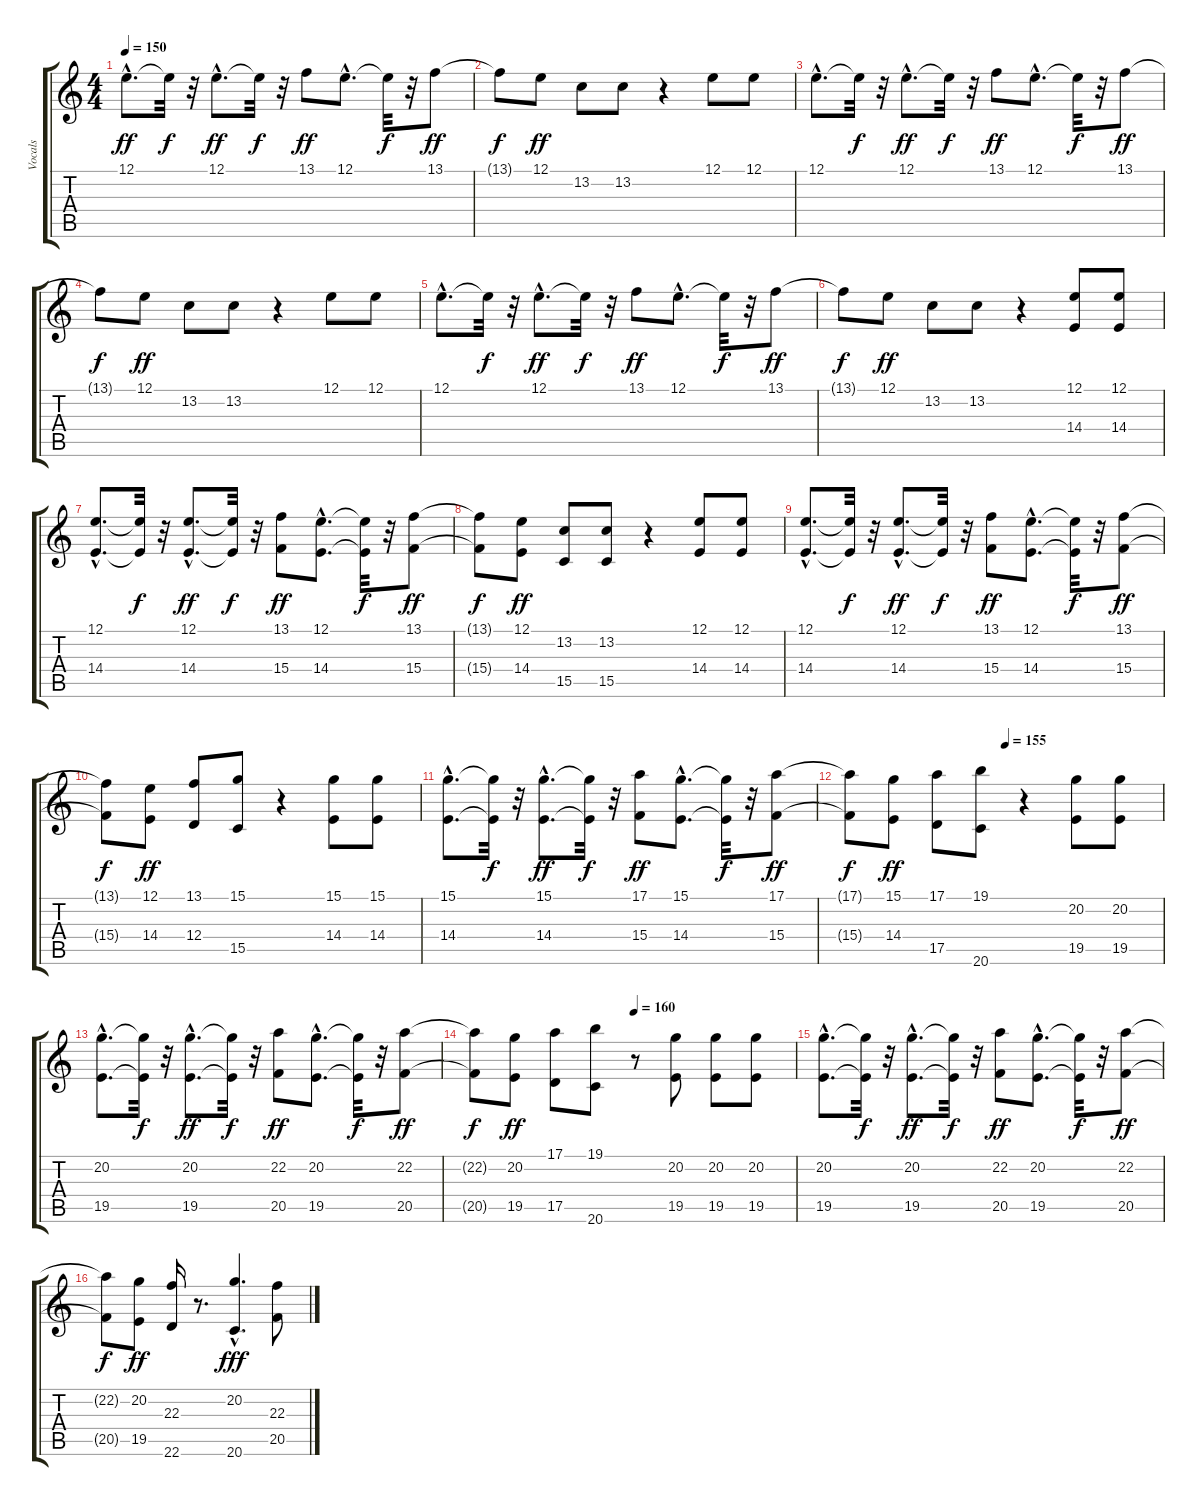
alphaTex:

\track ("Vocals" "Vocals") {instrument synthvoice}
\staff {score tabs}
\tuning (E4 B3 G3 D3 A2 E2) {hide}
\ts (4 4)
\tempo 150
\clef g2
\ks c
12.1{hac}.8{d dy ff} 12.1{t}.32{dy f} r.32 12.1{hac}.8{d dy ff} 12.1{t}.32{dy f} r.32 13.1.8{dy ff} 12.1{hac}.8{d} 12.1{t}.32{dy f} r.32 13.1.8{dy ff} |
13.1{t}.8{dy f} 12.1.8{dy ff} 13.2.8 13.2.8 r.4 12.1.8 12.1.8 |
12.1{hac}.8{d} 12.1{t}.32{dy f} r.32 12.1{hac}.8{d dy ff} 12.1{t}.32{dy f} r.32 13.1.8{dy ff} 12.1{hac}.8{d} 12.1{t}.32{dy f} r.32 13.1.8{dy ff} |
13.1{t}.8{dy f} 12.1.8{dy ff} 13.2.8 13.2.8 r.4 12.1.8 12.1.8 |
12.1{hac}.8{d} 12.1{t}.32{dy f} r.32 12.1{hac}.8{d dy ff} 12.1{t}.32{dy f} r.32 13.1.8{dy ff} 12.1{hac}.8{d} 12.1{t}.32{dy f} r.32 13.1.8{dy ff} |
13.1{t}.8{dy f} 12.1.8{dy ff} 13.2.8 13.2.8 r.4 (12.1 14.4).8 (12.1 14.4).8 |
(12.1{hac} 14.4{hac}).8{d} (12.1{t} 14.4{t}).32{dy f} r.32 (12.1{hac} 14.4{hac}).8{d dy ff} (12.1{t} 14.4{t}).32{dy f} r.32 (13.1 15.4).8{dy ff} (12.1{hac} 14.4{hac}).8{d} (12.1{t} 14.4{t}).32{dy f} r.32 (13.1 15.4).8{dy ff} |
(13.1{t} 15.4{t}).8{dy f} (12.1 14.4).8{dy ff} (13.2 15.5).8 (13.2 15.5).8 r.4 (12.1 14.4).8 (12.1 14.4).8 |
(12.1{hac} 14.4{hac}).8{d} (12.1{t} 14.4{t}).32{dy f} r.32 (12.1{hac} 14.4{hac}).8{d dy ff} (12.1{t} 14.4{t}).32{dy f} r.32 (13.1 15.4).8{dy ff} (12.1{hac} 14.4{hac}).8{d} (12.1{t} 14.4{t}).32{dy f} r.32 (13.1 15.4).8{dy ff} |
(13.1{t} 15.4{t}).8{dy f} (12.1 14.4).8{dy ff} (13.1 12.4).8 (15.1 15.5).8 r.4 (15.1 14.4).8 (15.1 14.4).8 |
(15.1{hac} 14.4{hac}).8{d} (15.1{t} 14.4{t}).32{dy f} r.32 (15.1{hac} 14.4{hac}).8{d dy ff} (15.1{t} 14.4{t}).32{dy f} r.32 (17.1 15.4).8{dy ff} (15.1{hac} 14.4{hac}).8{d} (15.1{t} 14.4{t}).32{dy f} r.32 (17.1 15.4).8{dy ff} |
\tempo (155 0.5)
(17.1{t} 15.4{t}).8{dy f} (15.1 14.4).8{dy ff} (17.1 17.5).8 (19.1 20.6).8 r.4 (20.2 19.5).8 (20.2 19.5).8 |
(20.2{hac} 19.5{hac}).8{d} (20.2{t} 19.5{t}).32{dy f} r.32 (20.2{hac} 19.5{hac}).8{d dy ff} (20.2{t} 19.5{t}).32{dy f} r.32 (22.2 20.5).8{dy ff} (20.2{hac} 19.5{hac}).8{d} (20.2{t} 19.5{t}).32{dy f} r.32 (22.2 20.5).8{dy ff} |
\tempo (160 0.5)
(22.2{t} 20.5{t}).8{dy f} (20.2 19.5).8{dy ff} (17.1 17.5).8 (19.1 20.6).8 r.8 (20.2 19.5).8 (20.2 19.5).8 (20.2 19.5).8 |
(20.2{hac} 19.5{hac}).8{d} (20.2{t} 19.5{t}).32{dy f} r.32 (20.2{hac} 19.5{hac}).8{d dy ff} (20.2{t} 19.5{t}).32{dy f} r.32 (22.2 20.5).8{dy ff} (20.2{hac} 19.5{hac}).8{d} (20.2{t} 19.5{t}).32{dy f} r.32 (22.2 20.5).8{dy ff} |
(22.2{t} 20.5{t}).8{dy f} (20.2 19.5).8{dy ff} (22.3 22.6).16 r.8{d} (20.2{hac} 20.6{hac}).4{d dy fff} (22.3 20.5).8
